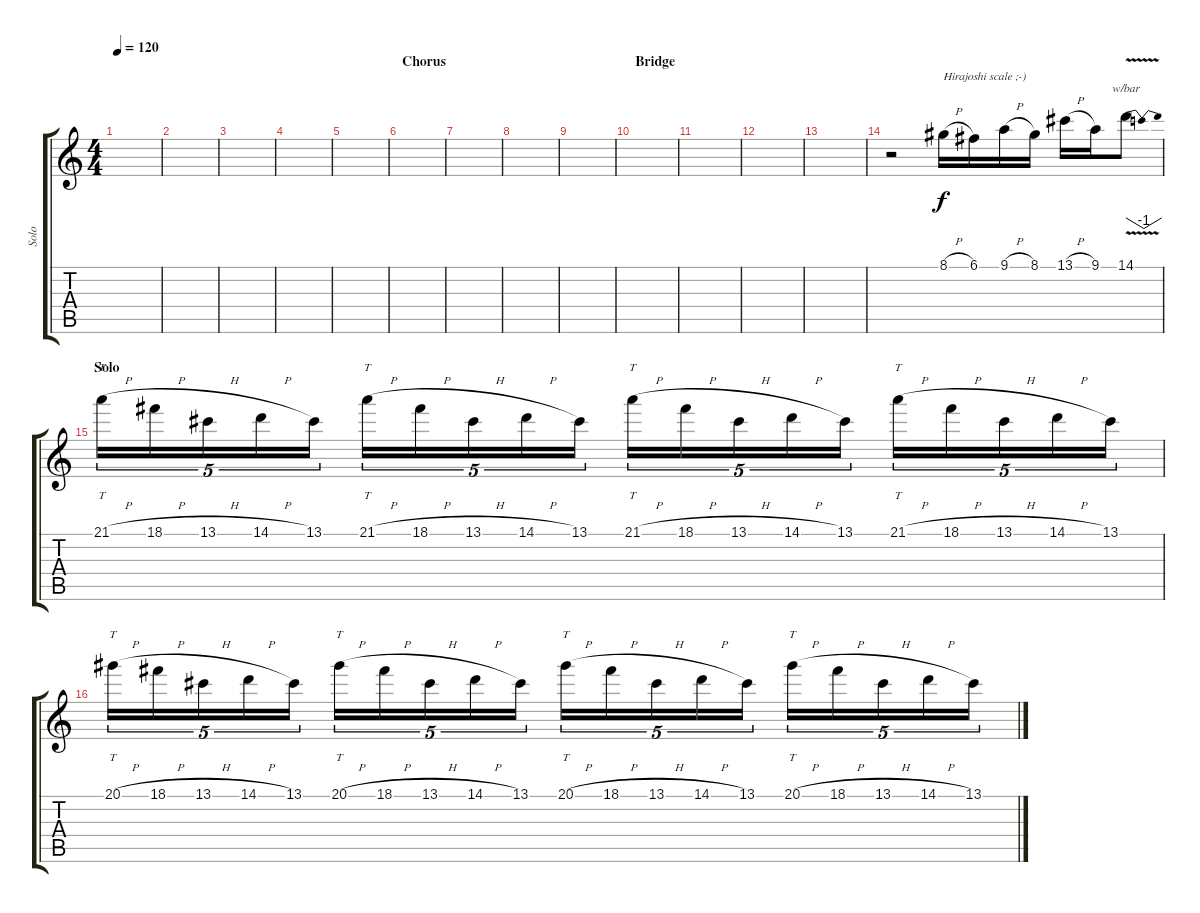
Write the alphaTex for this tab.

\track ("Solo" "Solo") {instrument overdrivenguitar}
\staff {score tabs}
\tuning (C4 G3 Eb3 Bb2 F2 C2) {hide}
\ts (4 4)
\tempo 120
\clef g2
\ks c
|
|
|
|
|
\section ("" "Chorus")
|
|
|
|
\section ("" "Bridge")
|
|
|
|
r.2 8.1{h}.16{txt "Hirajoshi scale ;-)"} 6.1.16 9.1{h}.16 8.1.16 13.1{h}.16 9.1.16 14.1{v}.8{tbe (dip default 0 0 30 -4 60 0)} |
\section ("" "Solo")
21.1{h}.16{tt tu (5 4)} 18.1{h}.16{tu (5 4)} 13.1{h}.16{tu (5 4)} 14.1{h}.16{tu (5 4)} 13.1.16{tu (5 4)} 21.1{h}.16{tt tu (5 4)} 18.1{h}.16{tu (5 4)} 13.1{h}.16{tu (5 4)} 14.1{h}.16{tu (5 4)} 13.1.16{tu (5 4)} 21.1{h}.16{tt tu (5 4)} 18.1{h}.16{tu (5 4)} 13.1{h}.16{tu (5 4)} 14.1{h}.16{tu (5 4)} 13.1.16{tu (5 4)} 21.1{h}.16{tt tu (5 4)} 18.1{h}.16{tu (5 4)} 13.1{h}.16{tu (5 4)} 14.1{h}.16{tu (5 4)} 13.1.16{tu (5 4)} |
20.1{h}.16{tt tu (5 4)} 18.1{h}.16{tu (5 4)} 13.1{h}.16{tu (5 4)} 14.1{h}.16{tu (5 4)} 13.1.16{tu (5 4)} 20.1{h}.16{tt tu (5 4)} 18.1{h}.16{tu (5 4)} 13.1{h}.16{tu (5 4)} 14.1{h}.16{tu (5 4)} 13.1.16{tu (5 4)} 20.1{h}.16{tt tu (5 4)} 18.1{h}.16{tu (5 4)} 13.1{h}.16{tu (5 4)} 14.1{h}.16{tu (5 4)} 13.1.16{tu (5 4)} 20.1{h}.16{tt tu (5 4)} 18.1{h}.16{tu (5 4)} 13.1{h}.16{tu (5 4)} 14.1{h}.16{tu (5 4)} 13.1.16{tu (5 4)}
